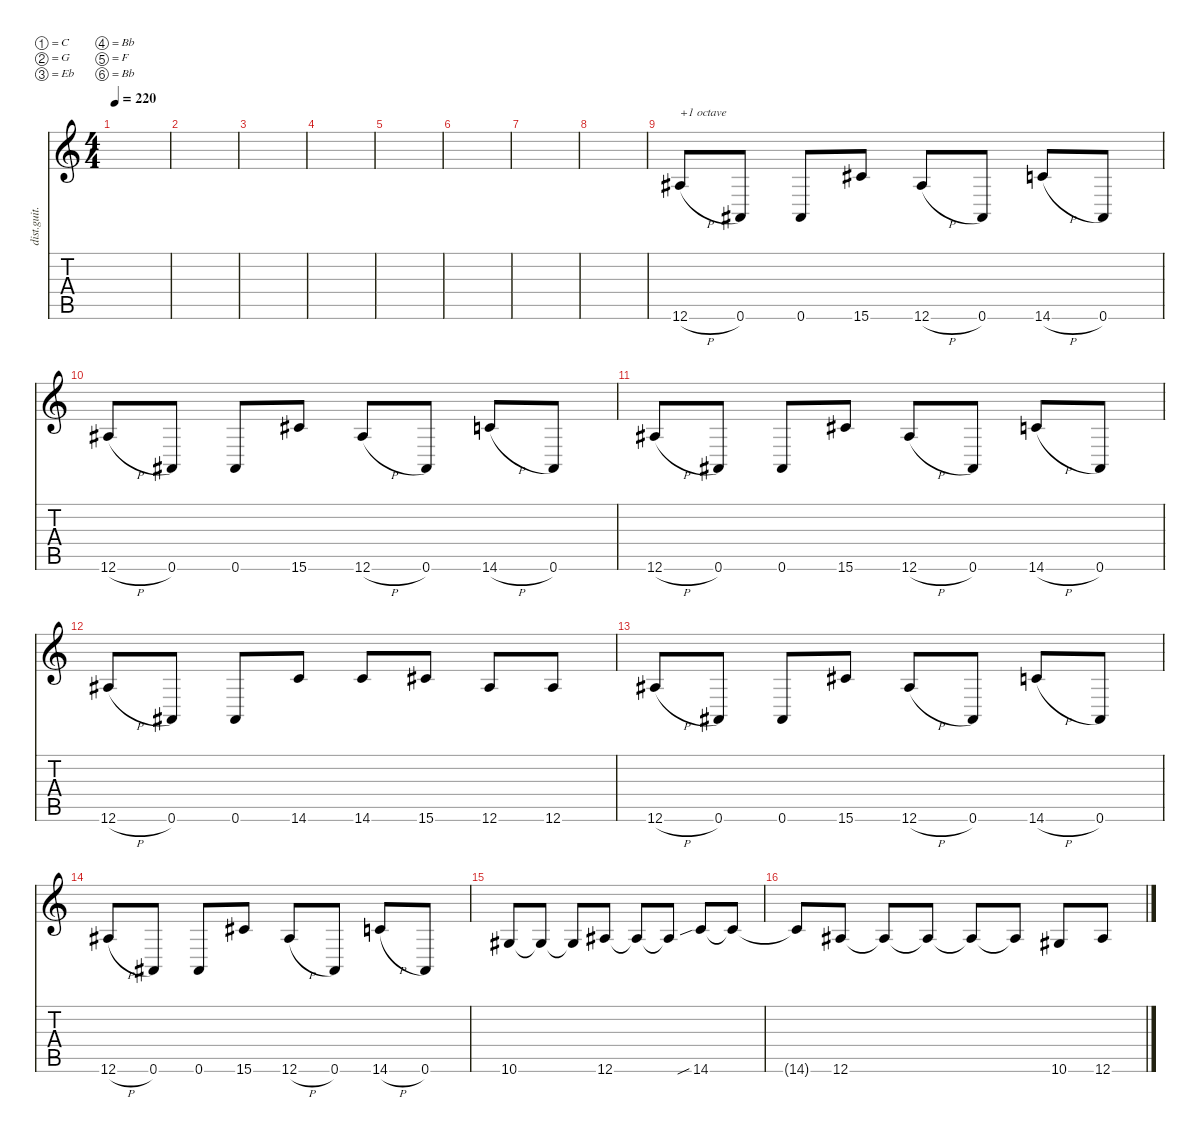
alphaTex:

\defaultSystemsLayout 4
\hideDynamics
\bracketExtendMode nobrackets
\otherSystemsTrackNameOrientation horizontal
\track ("lead" "dist.guit.") {instrument distortionguitar}
\staff {score tabs}
\tuning (C4 G3 Eb3 Bb2 F2 Bb1)
\ts (4 4)
\beaming (8 2 2 2 2)
\tempo 220
\clef g2
\ks c
|
|
|
|
|
|
|
|
12.6{h acc #}.8{txt "+1 octave" beam Up} 0.6{acc #}.8{beam Up} 0.6{acc #}.8{beam Up} 15.6{acc #}.8{beam Up} 12.6{h acc #}.8{beam Up} 0.6{acc #}.8{beam Up} 14.6{h}.8{beam Up} 0.6{acc #}.8{beam Up} |
12.6{h acc #}.8{beam Up} 0.6{acc #}.8{beam Up} 0.6{acc #}.8{beam Up} 15.6{acc #}.8{beam Up} 12.6{h acc #}.8{beam Up} 0.6{acc #}.8{beam Up} 14.6{h}.8{beam Up} 0.6{acc #}.8{beam Up} |
12.6{h acc #}.8{beam Up} 0.6{acc #}.8{beam Up} 0.6{acc #}.8{beam Up} 15.6{acc #}.8{beam Up} 12.6{h acc #}.8{beam Up} 0.6{acc #}.8{beam Up} 14.6{h}.8{beam Up} 0.6{acc #}.8{beam Up} |
12.6{h acc #}.8{beam Up} 0.6{acc #}.8{beam Up} 0.6{acc #}.8{beam Up} 14.6.8{beam Up} 14.6.8{beam Up} 15.6{acc #}.8{beam Up} 12.6{acc #}.8{beam Up} 12.6{acc #}.8{beam Up} |
12.6{h acc #}.8{beam Up} 0.6{acc #}.8{beam Up} 0.6{acc #}.8{beam Up} 15.6{acc #}.8{beam Up} 12.6{h acc #}.8{beam Up} 0.6{acc #}.8{beam Up} 14.6{h}.8{beam Up} 0.6{acc #}.8{beam Up} |
12.6{h acc #}.8{beam Up} 0.6{acc #}.8{beam Up} 0.6{acc #}.8{beam Up} 15.6{acc #}.8{beam Up} 12.6{h acc #}.8{beam Up} 0.6{acc #}.8{beam Up} 14.6{h}.8{beam Up} 0.6{acc #}.8{beam Up} |
10.6{acc #}.8{beam Up} 10.6{t acc #}.8{beam Up} 10.6{t acc #}.8{beam Up} 12.6{acc #}.8{beam Up} 12.6{t acc #}.8{beam Up} 12.6{t acc #}.8{beam Up} 14.6{sib}.8{beam Up} 14.6{t}.8{beam Up} |
14.6{t}.8{beam Up} 12.6{acc #}.8{beam Up} 12.6{t acc #}.8{beam Up} 12.6{t acc #}.8{beam Up} 12.6{t acc #}.8{beam Up} 12.6{t acc #}.8{beam Up} 10.6{acc #}.8{beam Up} 12.6{acc #}.8{beam Up}
